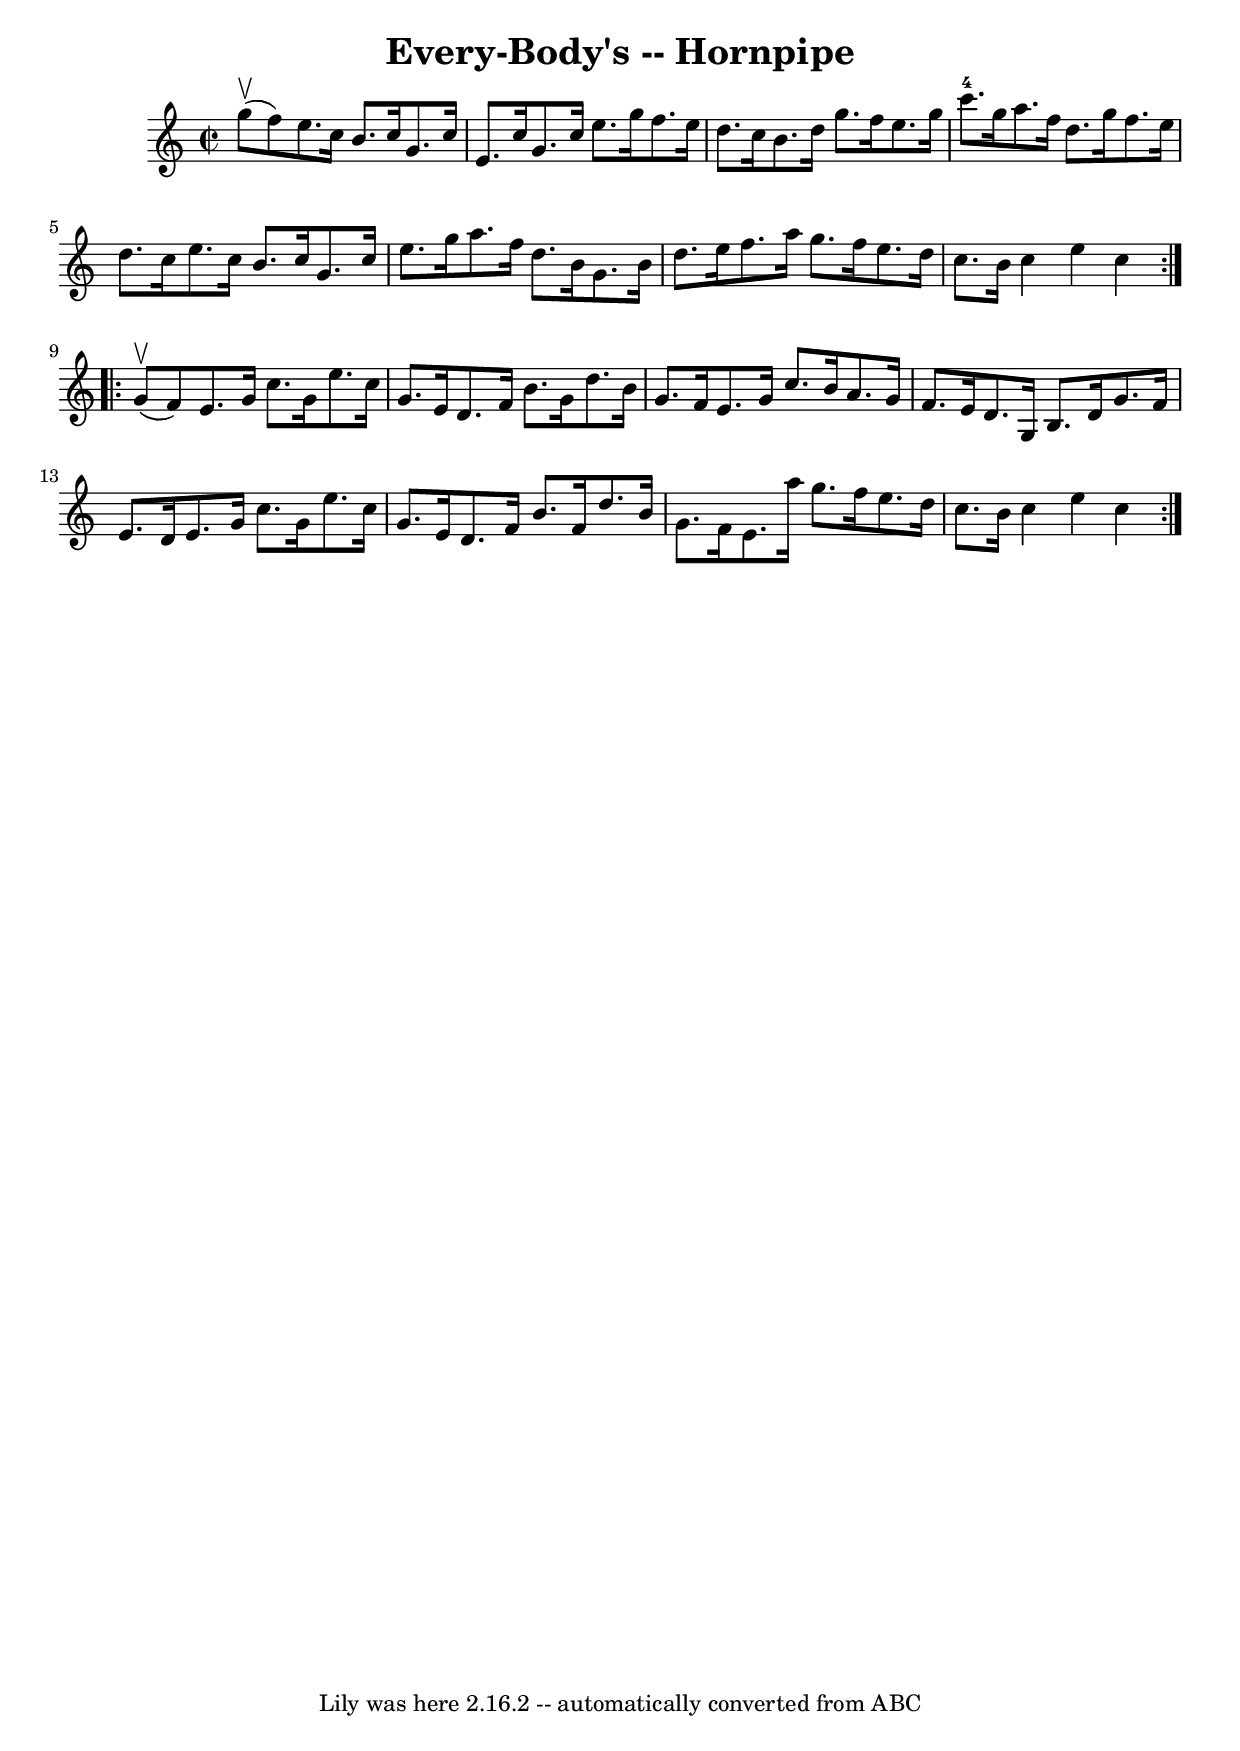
\version "2.16.2"
\include "Mammoth.ily"
\header {
  %% book = "Cole's 1000 Fiddle Tunes"
  crossRefNumber = "1"
  footnotes = ""
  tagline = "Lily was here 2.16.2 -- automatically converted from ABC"
  title = "Every-Body's -- Hornpipe"

}
voicedefault =  {



  \repeat volta 2 {

    \override Staff.TimeSignature #'style = #'C
    \time 2/2 
    \key c \major g''8 (^\upbow f''8)  |
    e''8. c''16 b'8. c''16 g'8. c''16 e'8. c''16   |
    g'8. c''16 e''8. g''16 f''8. e''16 d''8. c''16   |
    b'8. d''16 g''8. f''16 e''8. g''16 c'''8.-4 g''16   |
    a''8. f''16 d''8. g''16 f''8. e''16 d''8. c''16   |
    e''8. c''16 b'8. c''16 g'8. c''16 e''8. g''16   |
    a''8. f''16 d''8. b'16 g'8. b'16 d''8. e''16   |
    f''8. a''16 g''8. f''16 e''8. d''16 c''8. b'16   |
    c''4    
    e''4 c''4  
  }     
  \repeat volta 2 { g'8 (^\upbow f'8)  |
		    e'8. g'16 c''8. g'16 e''8. c''16 g'8. e'16   |
		    d'8. f'16 b'8. g'16 d''8. b'16 g'8. f'16   |
		    e'8. g'16 c''8. b'16 a'8. g'16 f'8. e'16   |
		    d'8. g16 b8. d'16 g'8. f'16 e'8. d'16   |
		    e'8. g'16 c''8. g'16 e''8. c''16 g'8. e'16   |
		    d'8. f'16 b'8. f'16 d''8. b'16 g'8. f'16   |
		    e'8. a''16 g''8. f''16 e''8. d''16 c''8. b'16   |
		    c''4 e''4    
		    c''4  
		  }   

}

\score{
  <<

    \context Staff="default"
    {
      \voicedefault 
      
    }

  >>
  \layout {
    
  }
  \midi {
  }

}
